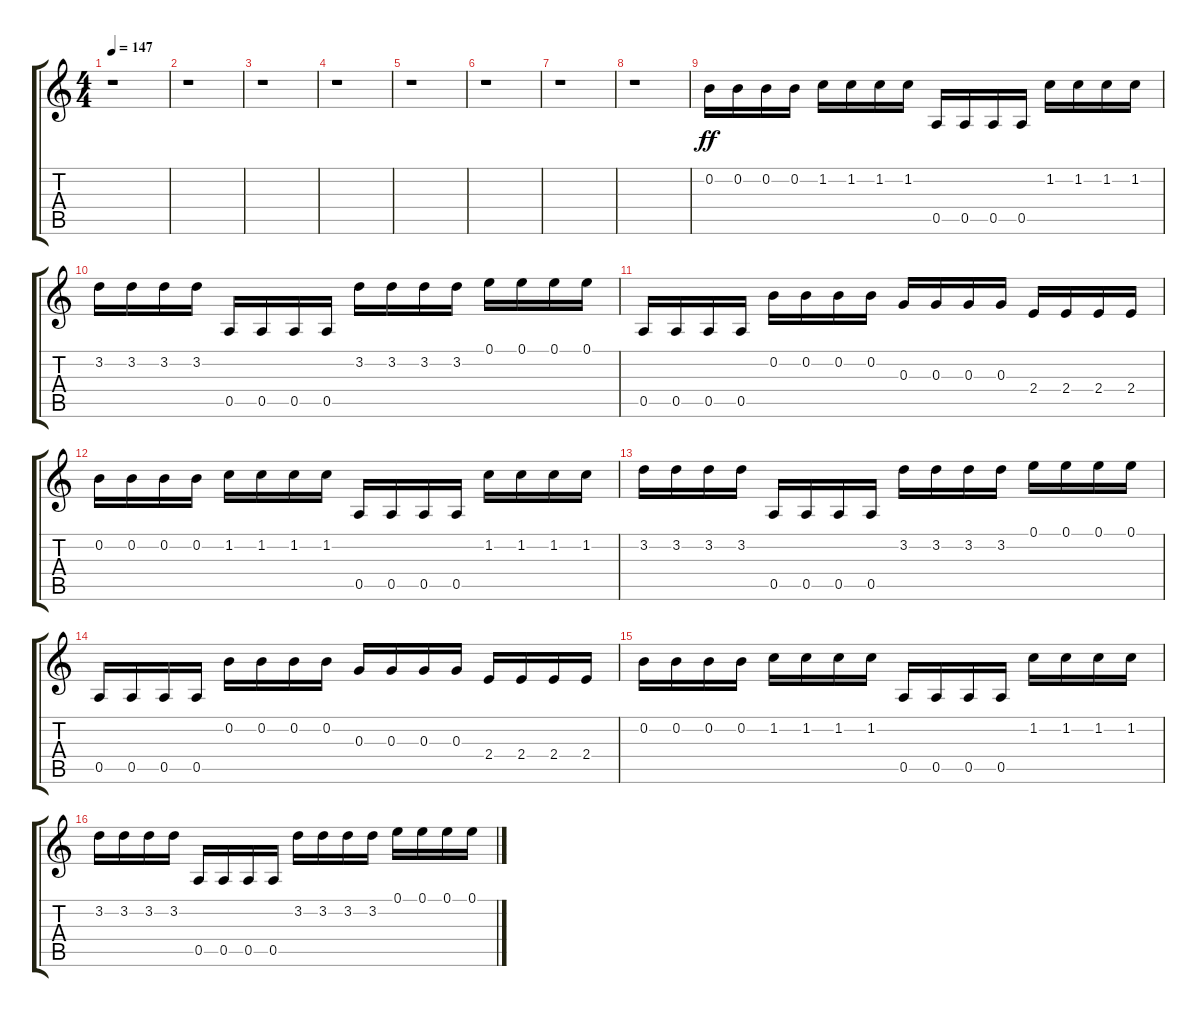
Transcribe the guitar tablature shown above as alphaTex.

\track "" {instrument distortionguitar}
\staff {score tabs}
\tuning (E4 B3 G3 D3 A2 E2) {hide}
\ts (4 4)
\tempo 147
\clef g2
\ks c
r.1{dy ff} |
r.1 |
r.1 |
r.1 |
r.1 |
r.1 |
r.1 |
r.1 |
0.2.16 0.2.16 0.2.16 0.2.16 1.2.16 1.2.16 1.2.16 1.2.16 0.5.16 0.5.16 0.5.16 0.5.16 1.2.16 1.2.16 1.2.16 1.2.16 |
3.2.16 3.2.16 3.2.16 3.2.16 0.5.16 0.5.16 0.5.16 0.5.16 3.2.16 3.2.16 3.2.16 3.2.16 0.1.16 0.1.16 0.1.16 0.1.16 |
0.5.16 0.5.16 0.5.16 0.5.16 0.2.16 0.2.16 0.2.16 0.2.16 0.3.16 0.3.16 0.3.16 0.3.16 2.4.16 2.4.16 2.4.16 2.4.16 |
0.2.16 0.2.16 0.2.16 0.2.16 1.2.16 1.2.16 1.2.16 1.2.16 0.5.16 0.5.16 0.5.16 0.5.16 1.2.16 1.2.16 1.2.16 1.2.16 |
3.2.16 3.2.16 3.2.16 3.2.16 0.5.16 0.5.16 0.5.16 0.5.16 3.2.16 3.2.16 3.2.16 3.2.16 0.1.16 0.1.16 0.1.16 0.1.16 |
0.5.16 0.5.16 0.5.16 0.5.16 0.2.16 0.2.16 0.2.16 0.2.16 0.3.16 0.3.16 0.3.16 0.3.16 2.4.16 2.4.16 2.4.16 2.4.16 |
0.2.16 0.2.16 0.2.16 0.2.16 1.2.16 1.2.16 1.2.16 1.2.16 0.5.16 0.5.16 0.5.16 0.5.16 1.2.16 1.2.16 1.2.16 1.2.16 |
3.2.16 3.2.16 3.2.16 3.2.16 0.5.16 0.5.16 0.5.16 0.5.16 3.2.16 3.2.16 3.2.16 3.2.16 0.1.16 0.1.16 0.1.16 0.1.16
